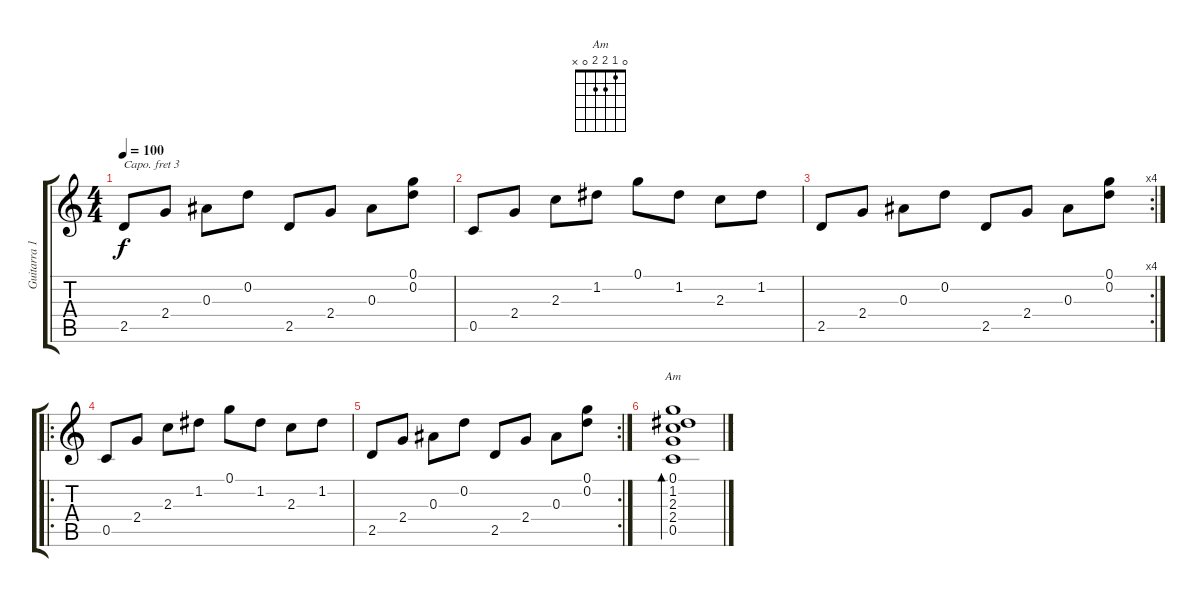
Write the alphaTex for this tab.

\track ("Guitarra 1 - Felipe" "Guitarra 1") {instrument electricguitarclean}
\staff {score tabs}
\capo 3
\tuning (E4 B3 G3 D3 A2 E2) {hide}
\chord ("Am" 0 1 2 2 0 x)
\ts (4 4)
\tempo 100
\clef g2
\ks c
2.5.8{dy f} 2.4.8 0.3.8 0.2.8 2.5.8 2.4.8 0.3.8 (0.1 0.2).8 |
0.5.8 2.4.8 2.3.8 1.2.8 0.1.8 1.2.8 2.3.8 1.2.8 |
\rc 4
2.5.8 2.4.8 0.3.8 0.2.8 2.5.8 2.4.8 0.3.8 (0.1 0.2).8 |
\ro
0.5.8 2.4.8 2.3.8 1.2.8 0.1.8 1.2.8 2.3.8 1.2.8 |
\rc 2
2.5.8 2.4.8 0.3.8 0.2.8 2.5.8 2.4.8 0.3.8 (0.1 0.2).8 |
(0.1 1.2 2.3 2.4 0.5).1{bd 240 ch "Am"}
